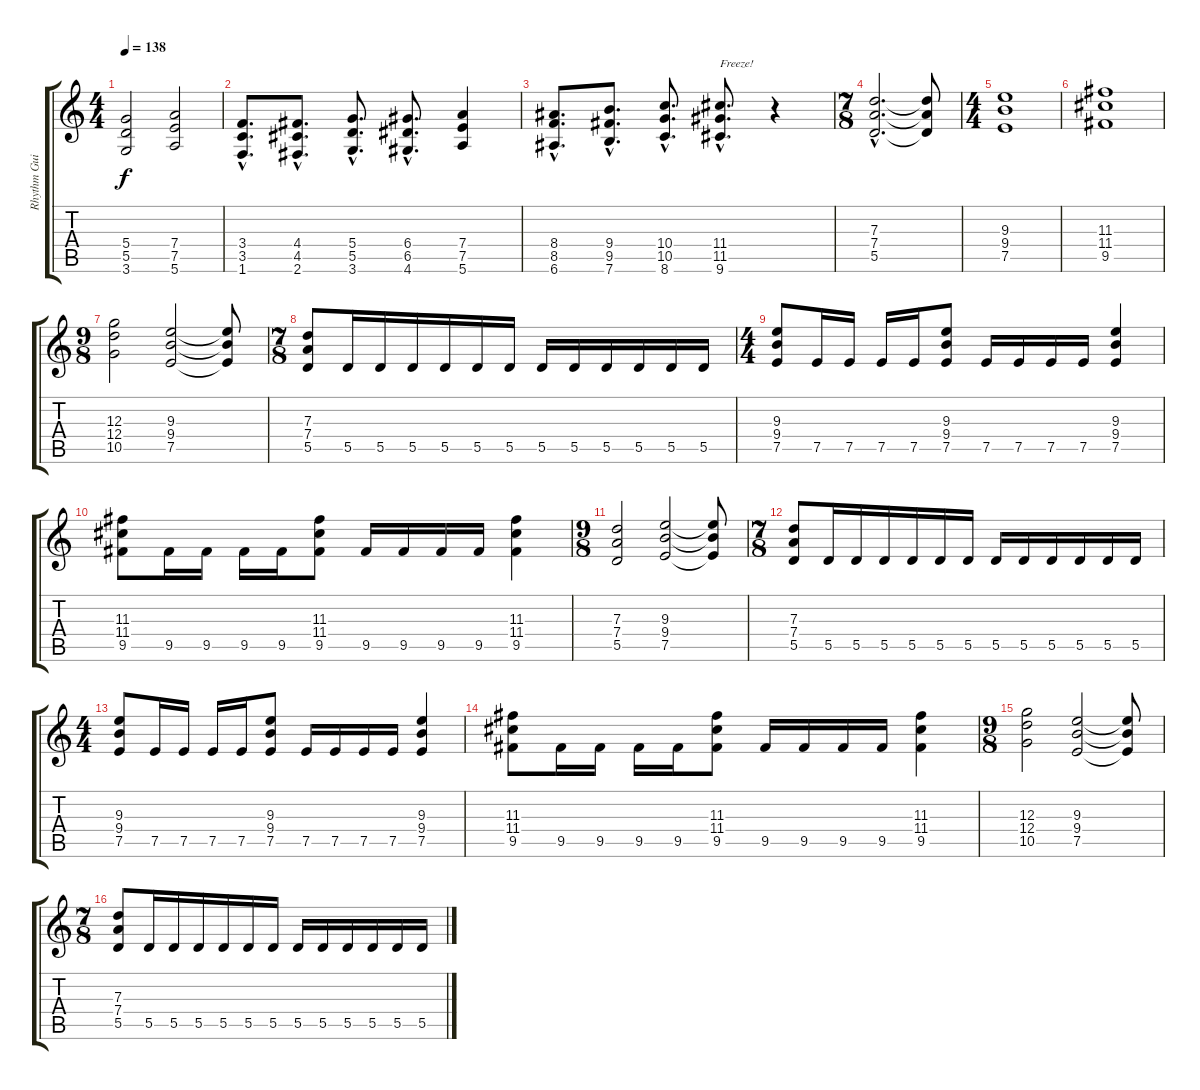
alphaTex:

\track ("Rhythm Guitar" "Rhythm Gui") {instrument distortionguitar}
\staff {score tabs}
\tuning (E4 B3 G3 D3 A2 E2) {hide}
\ts (4 4)
\tempo 138
\clef g2
\ks c
(5.4 5.5 3.6).2{dy f} (7.4 7.5 5.6).2 |
(3.4{hac} 3.5{hac} 1.6{hac}).8{d} (4.4{hac} 4.5{hac} 2.6{hac}).8{d} (5.4{hac} 5.5{hac} 3.6{hac}).8{d} (6.4{hac} 6.5{hac} 4.6{hac}).8{d} (7.4 7.5 5.6).4 |
(8.4{hac} 8.5{hac} 6.6{hac}).8{d} (9.4{hac} 9.5{hac} 7.6{hac}).8{d} (10.4{hac} 10.5{hac} 8.6{hac}).8{d} (11.4{hac} 11.5{hac} 9.6{hac}).8{d txt "Freeze!"} r.4 |
\ts (7 8)
\section ("" "")
(7.3{hac} 7.4{hac} 5.5{hac}).2{d} (7.3{t} 7.4{t} 5.5{t}).8 |
\ts (4 4)
(9.3 9.4 7.5).1 |
(11.3 11.4 9.5).1 |
\ts (9 8)
(12.3 12.4 10.5).2 (9.3 9.4 7.5).2 (9.3{t} 9.4{t} 7.5{t}).8 |
\ts (7 8)
(7.3 7.4 5.5).8 5.5.16 5.5.16 5.5.16 5.5.16 5.5.16 5.5.16 5.5.16 5.5.16 5.5.16 5.5.16 5.5.16 5.5.16 |
\ts (4 4)
(9.3 9.4 7.5).8 7.5.16 7.5.16 7.5.16 7.5.16 (9.3 9.4 7.5).8 7.5.16 7.5.16 7.5.16 7.5.16 (9.3 9.4 7.5).4 |
(11.3 11.4 9.5).8 9.5.16 9.5.16 9.5.16 9.5.16 (11.3 11.4 9.5).8 9.5.16 9.5.16 9.5.16 9.5.16 (11.3 11.4 9.5).4 |
\ts (9 8)
(7.3 7.4 5.5).2 (9.3 9.4 7.5).2 (9.3{t} 9.4{t} 7.5{t}).8 |
\ts (7 8)
\section ("" "")
(7.3 7.4 5.5).8 5.5.16 5.5.16 5.5.16 5.5.16 5.5.16 5.5.16 5.5.16 5.5.16 5.5.16 5.5.16 5.5.16 5.5.16 |
\ts (4 4)
(9.3 9.4 7.5).8 7.5.16 7.5.16 7.5.16 7.5.16 (9.3 9.4 7.5).8 7.5.16 7.5.16 7.5.16 7.5.16 (9.3 9.4 7.5).4 |
(11.3 11.4 9.5).8 9.5.16 9.5.16 9.5.16 9.5.16 (11.3 11.4 9.5).8 9.5.16 9.5.16 9.5.16 9.5.16 (11.3 11.4 9.5).4 |
\ts (9 8)
(12.3 12.4 10.5).2 (9.3 9.4 7.5).2 (9.3{t} 9.4{t} 7.5{t}).8 |
\ts (7 8)
(7.3 7.4 5.5).8 5.5.16 5.5.16 5.5.16 5.5.16 5.5.16 5.5.16 5.5.16 5.5.16 5.5.16 5.5.16 5.5.16 5.5.16
